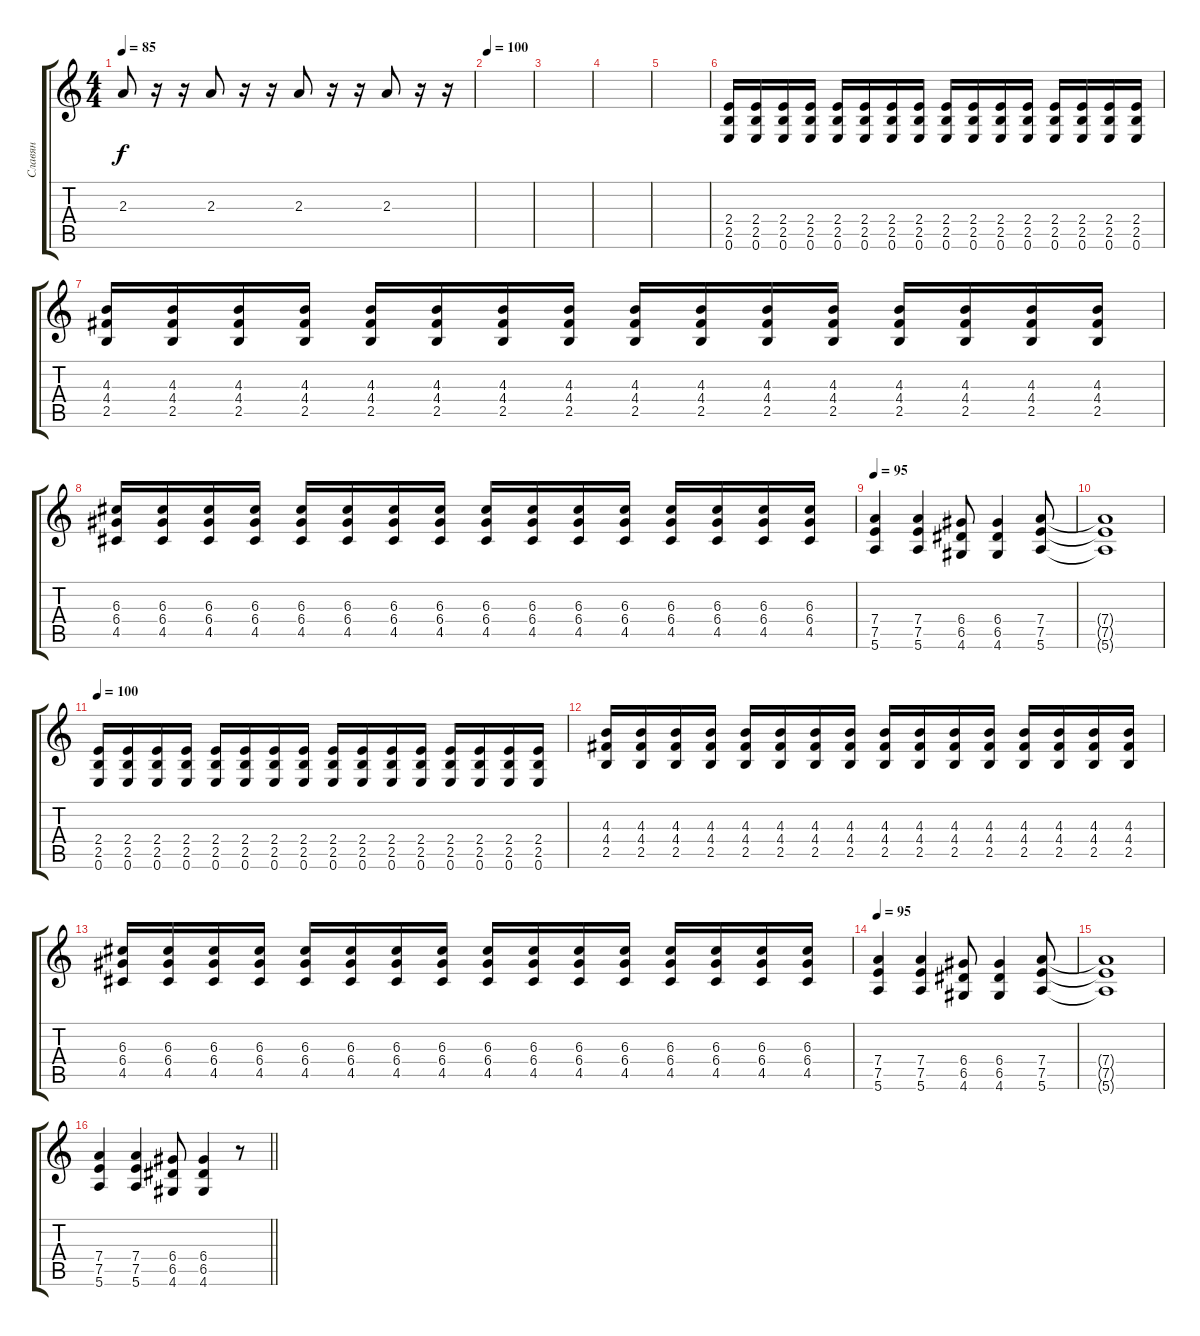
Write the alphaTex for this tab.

\track ("Славян" "Славян") {instrument distortionguitar}
\staff {score tabs}
\tuning (E4 B3 G3 D3 A2 E2) {hide}
\ts (4 4)
\tempo 85
\clef g2
\ks c
2.3.8{dy f} r.16 r.16 2.3.8 r.16 r.16 2.3.8 r.16 r.16 2.3.8 r.16 r.16 |
\tempo 100
|
|
|
|
(2.4 2.5 0.6).16 (2.4 2.5 0.6).16 (2.4 2.5 0.6).16 (2.4 2.5 0.6).16 (2.4 2.5 0.6).16 (2.4 2.5 0.6).16 (2.4 2.5 0.6).16 (2.4 2.5 0.6).16 (2.4 2.5 0.6).16 (2.4 2.5 0.6).16 (2.4 2.5 0.6).16 (2.4 2.5 0.6).16 (2.4 2.5 0.6).16 (2.4 2.5 0.6).16 (2.4 2.5 0.6).16 (2.4 2.5 0.6).16 |
(4.3 4.4 2.5).16 (4.3 4.4 2.5).16 (4.3 4.4 2.5).16 (4.3 4.4 2.5).16 (4.3 4.4 2.5).16 (4.3 4.4 2.5).16 (4.3 4.4 2.5).16 (4.3 4.4 2.5).16 (4.3 4.4 2.5).16 (4.3 4.4 2.5).16 (4.3 4.4 2.5).16 (4.3 4.4 2.5).16 (4.3 4.4 2.5).16 (4.3 4.4 2.5).16 (4.3 4.4 2.5).16 (4.3 4.4 2.5).16 |
(6.3 6.4 4.5).16 (6.3 6.4 4.5).16 (6.3 6.4 4.5).16 (6.3 6.4 4.5).16 (6.3 6.4 4.5).16 (6.3 6.4 4.5).16 (6.3 6.4 4.5).16 (6.3 6.4 4.5).16 (6.3 6.4 4.5).16 (6.3 6.4 4.5).16 (6.3 6.4 4.5).16 (6.3 6.4 4.5).16 (6.3 6.4 4.5).16 (6.3 6.4 4.5).16 (6.3 6.4 4.5).16 (6.3 6.4 4.5).16 |
\tempo 95
(7.4 7.5 5.6).4 (7.4 7.5 5.6).4 (6.4 6.5 4.6).8 (6.4 6.5 4.6).4 (7.4 7.5 5.6).8 |
(7.4{t} 7.5{t} 5.6{t}).1 |
\tempo 100
(2.4 2.5 0.6).16 (2.4 2.5 0.6).16 (2.4 2.5 0.6).16 (2.4 2.5 0.6).16 (2.4 2.5 0.6).16 (2.4 2.5 0.6).16 (2.4 2.5 0.6).16 (2.4 2.5 0.6).16 (2.4 2.5 0.6).16 (2.4 2.5 0.6).16 (2.4 2.5 0.6).16 (2.4 2.5 0.6).16 (2.4 2.5 0.6).16 (2.4 2.5 0.6).16 (2.4 2.5 0.6).16 (2.4 2.5 0.6).16 |
(4.3 4.4 2.5).16 (4.3 4.4 2.5).16 (4.3 4.4 2.5).16 (4.3 4.4 2.5).16 (4.3 4.4 2.5).16 (4.3 4.4 2.5).16 (4.3 4.4 2.5).16 (4.3 4.4 2.5).16 (4.3 4.4 2.5).16 (4.3 4.4 2.5).16 (4.3 4.4 2.5).16 (4.3 4.4 2.5).16 (4.3 4.4 2.5).16 (4.3 4.4 2.5).16 (4.3 4.4 2.5).16 (4.3 4.4 2.5).16 |
(6.3 6.4 4.5).16 (6.3 6.4 4.5).16 (6.3 6.4 4.5).16 (6.3 6.4 4.5).16 (6.3 6.4 4.5).16 (6.3 6.4 4.5).16 (6.3 6.4 4.5).16 (6.3 6.4 4.5).16 (6.3 6.4 4.5).16 (6.3 6.4 4.5).16 (6.3 6.4 4.5).16 (6.3 6.4 4.5).16 (6.3 6.4 4.5).16 (6.3 6.4 4.5).16 (6.3 6.4 4.5).16 (6.3 6.4 4.5).16 |
\tempo 95
(7.4 7.5 5.6).4 (7.4 7.5 5.6).4 (6.4 6.5 4.6).8 (6.4 6.5 4.6).4 (7.4 7.5 5.6).8 |
(7.4{t} 7.5{t} 5.6{t}).1 |
\barLineRight lightlight
(7.4 7.5 5.6).4 (7.4 7.5 5.6).4 (6.4 6.5 4.6).8 (6.4 6.5 4.6).4 r.8
